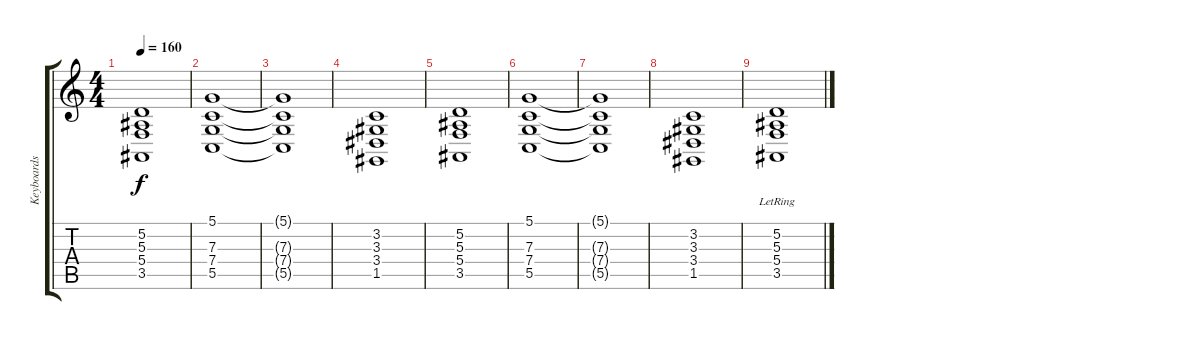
\track ("Keyboards" "Keyboards") {instrument stringensemble1}
\staff {score tabs}
\tuning (D4 A3 F3 C3 G2 C2) {hide}
\ts (4 4)
\tempo 160
\clef g2
\ks c
(5.2 5.3 5.4 3.5).1{dy f} |
(5.1 7.3 7.4 5.5).1 |
(5.1{t} 7.3{t} 7.4{t} 5.5{t}).1 |
(3.2 3.3 3.4 1.5).1 |
(5.2 5.3 5.4 3.5).1 |
(5.1 7.3 7.4 5.5).1 |
(5.1{t} 7.3{t} 7.4{t} 5.5{t}).1 |
(3.2 3.3 3.4 1.5).1 |
(5.2 5.3 5.4 3.5{lr}).1
